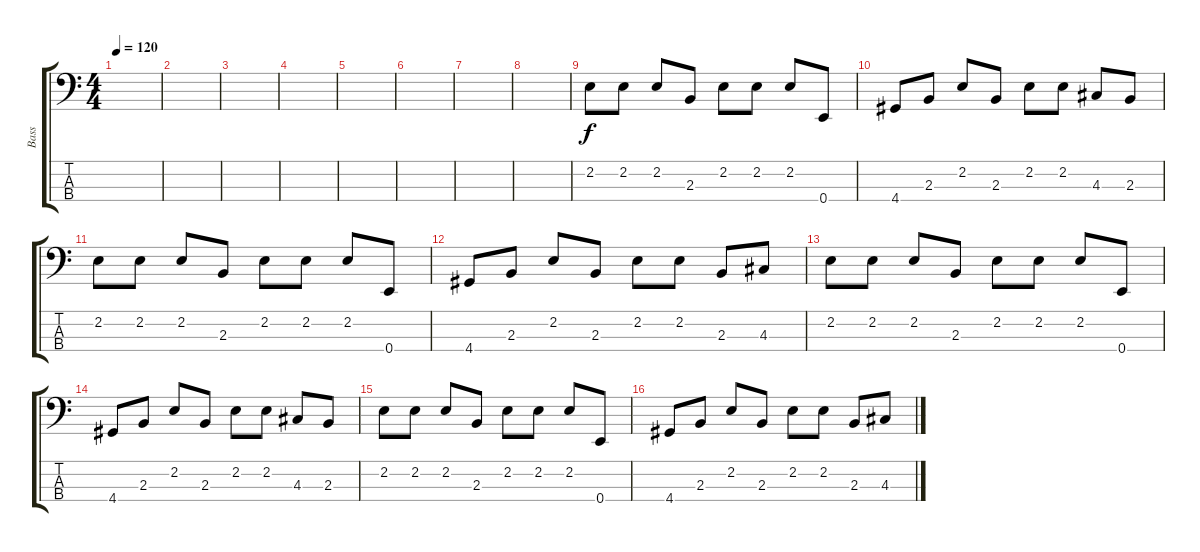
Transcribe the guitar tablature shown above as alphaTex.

\track ("Bass" "Bass") {instrument electricbassfinger}
\staff {score tabs}
\tuning (G2 D2 A1 E1) {hide}
\ts (4 4)
\tempo 120
\clef f4
\ks c
|
|
|
|
|
|
|
|
2.2.8 2.2.8 2.2.8 2.3.8 2.2.8 2.2.8 2.2.8 0.4.8 |
4.4.8 2.3.8 2.2.8 2.3.8 2.2.8 2.2.8 4.3.8 2.3.8 |
2.2.8 2.2.8 2.2.8 2.3.8 2.2.8 2.2.8 2.2.8 0.4.8 |
4.4.8 2.3.8 2.2.8 2.3.8 2.2.8 2.2.8 2.3.8 4.3.8 |
2.2.8 2.2.8 2.2.8 2.3.8 2.2.8 2.2.8 2.2.8 0.4.8 |
4.4.8 2.3.8 2.2.8 2.3.8 2.2.8 2.2.8 4.3.8 2.3.8 |
2.2.8 2.2.8 2.2.8 2.3.8 2.2.8 2.2.8 2.2.8 0.4.8 |
4.4.8 2.3.8 2.2.8 2.3.8 2.2.8 2.2.8 2.3.8 4.3.8
